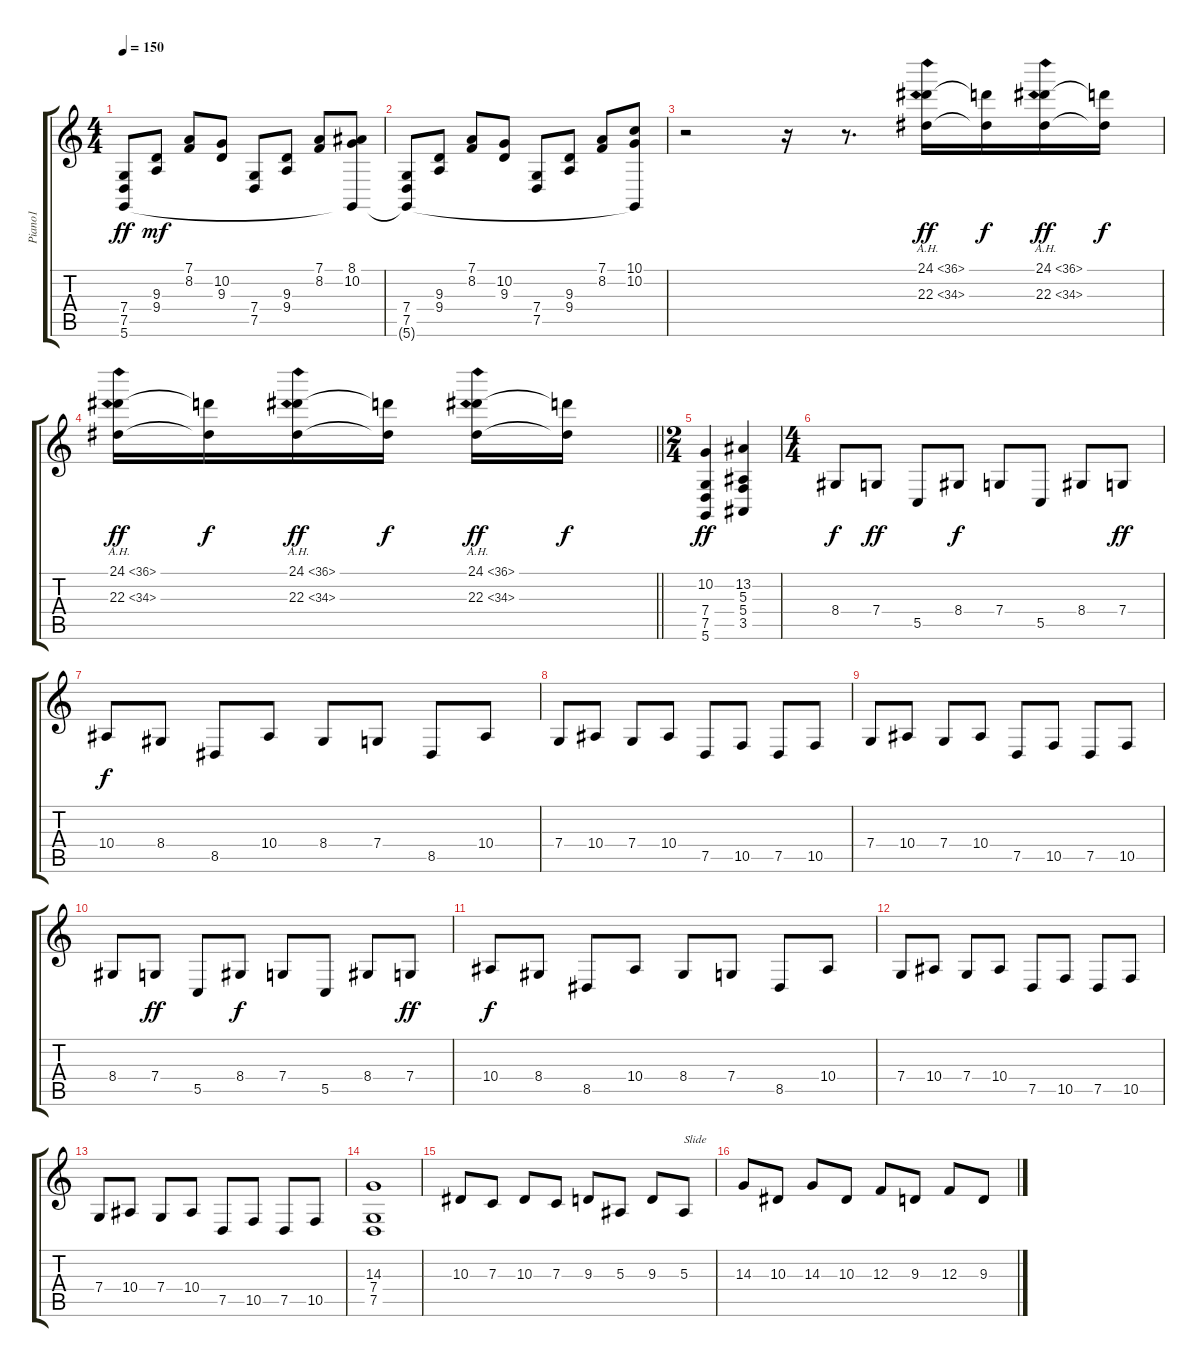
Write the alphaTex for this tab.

\track ("Piano1" "Piano1") {instrument acousticgrandpiano}
\staff {score tabs}
\tuning (D4 A3 F3 C3 G2 D2) {hide}
\ts (4 4)
\tempo 150
\clef g2
\ks aminor
(7.4 7.5 5.6).8{dy ff} (9.3 9.4).8{dy mf} (7.1 8.2).8 (10.2 9.3).8 (7.4 7.5).8 (9.3 9.4).8 (7.1 8.2).8 (8.1 10.2 5.6{t}).8 |
(7.4 7.5 5.6{t}).8{volume 1} (9.3 9.4).8 (7.1 8.2).8 (10.2 9.3).8 (7.4 7.5).8 (9.3 9.4).8 (7.1 8.2).8 (10.1 10.2 5.6{t}).8 |
\ks c
r.2{volume 13} r.16 r.8{d} (24.1{ah 12} 22.3{ah 12}).16{dy ff volume 13 instrument stringensemble1} (24.1{t} 22.3{t}).16{dy f} (24.1{ah 12} 22.3{ah 12}).16{dy ff volume 13 instrument stringensemble1} (24.1{t} 22.3{t}).16{dy f} |
\barLineRight lightlight
(24.1{ah 12} 22.3{ah 12}).16{dy ff volume 13 instrument stringensemble1} (24.1{t} 22.3{t}).16{dy f} (24.1{ah 12} 22.3{ah 12}).16{dy ff volume 13 instrument stringensemble1} (24.1{t} 22.3{t}).16{dy f} (24.1{ah 12} 22.3{ah 12}).16{dy ff volume 13 instrument stringensemble1} (24.1{t} 22.3{t}).16{dy f} |
\ts (2 4)
(10.2 7.4 7.5 5.6).4{dy ff instrument acousticgrandpiano} (13.2 5.3 5.4 3.5).4 |
\ts (4 4)
8.4.8{dy f} 7.4.8{dy ff} 5.5.8 8.4.8{dy f} 7.4.8 5.5.8 8.4.8 7.4.8{dy ff} |
10.4.8{dy f} 8.4.8 8.5.8 10.4.8 8.4.8 7.4.8 8.5.8 10.4.8 |
7.4.8 10.4.8 7.4.8 10.4.8 7.5.8 10.5.8 7.5.8 10.5.8 |
7.4.8 10.4.8 7.4.8 10.4.8 7.5.8 10.5.8 7.5.8 10.5.8 |
8.4.8 7.4.8{dy ff} 5.5.8 8.4.8{dy f} 7.4.8 5.5.8 8.4.8 7.4.8{dy ff} |
10.4.8{dy f} 8.4.8 8.5.8 10.4.8 8.4.8 7.4.8 8.5.8 10.4.8 |
7.4.8 10.4.8 7.4.8 10.4.8 7.5.8 10.5.8 7.5.8 10.5.8 |
7.4.8 10.4.8 7.4.8 10.4.8 7.5.8 10.5.8 7.5.8 10.5.8 |
(14.3 7.4 7.5).1 |
10.3.8 7.3.8 10.3.8 7.3.8 9.3.8 5.3.8 9.3.8 5.3.8{txt "Slide"} |
14.3.8 10.3.8 14.3.8 10.3.8 12.3.8 9.3.8 12.3.8 9.3.8
